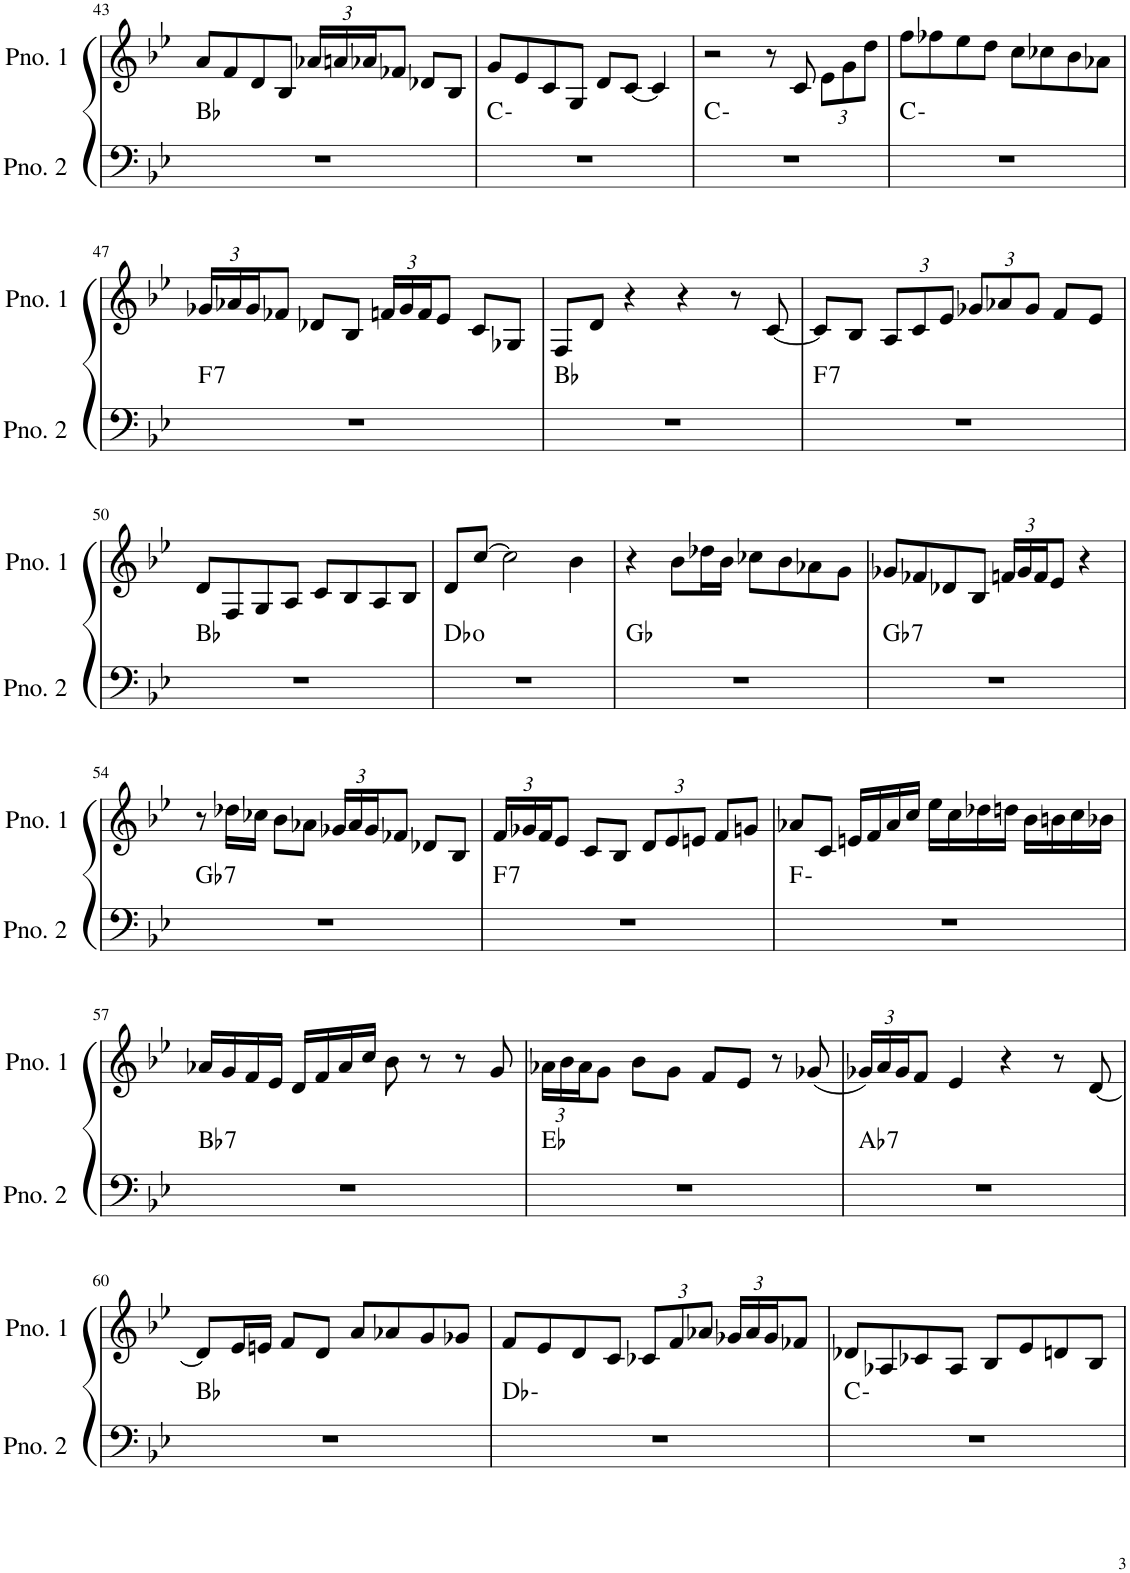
**kern	**harte	**kern
*part2	*part2	*part1
*staff2	*	*staff1
*I"ピアノ 2	*	*I"ピアノ 1
!!LO:PB:g=z
*clefF4	*	*clefG2
*k[b-e-]	*	*k[b-e-]
*M4/4	*	*M4/4
=43	=43	=43
1r	Bb:maj	8a/L
.	.	8f/
.	.	8d/
.	.	8B-/J
*	*	*Xbrackettup
.	.	24a-X/LL
.	.	24an/
.	.	24a-X/J
.	.	8f-X/J
.	.	8d-X/L
.	.	8B-/J
=44	=44	=44
1r	C:min	8g/L
.	.	8e-/
.	.	8c/
.	.	8G/J
.	.	8d/L
.	.	[8c/J
.	.	4c/]
=45	=45	=45
1r	C:min	2r
.	.	8r
.	.	8c/
.	.	12e-\L
.	.	12g\
.	.	12dd\J
=46	=46	=46
1r	C:min	8ff\L
.	.	8ff-X\
.	.	8ee-\
.	.	8dd\J
.	.	8cc\L
.	.	8cc-X\
.	.	8b-\
.	.	8a-X\J
!!LO:LB:g=z
=47	=47	=47
!	!LO:H:kt=7	!
1r	F:7	24g-X/LL
.	.	24a-X/
.	.	24g-/J
.	.	8f-X/J
.	.	8d-X/L
.	.	8B-/J
.	.	24fn/LL
.	.	24g-/
.	.	24f/J
.	.	8e-/J
.	.	8c/L
.	.	8G-X/J
=48	=48	=48
1r	Bb:maj	8F/L
.	.	8d/J
.	.	4r
.	.	4r
.	.	8r
.	.	[8c/
=49	=49	=49
!	!LO:H:kt=7	!
1r	F:7	8c/L]
.	.	8B-/J
.	.	12A/L
.	.	12c/
.	.	12e-/J
.	.	12g-X/L
.	.	12a-X/
.	.	12g-/J
.	.	8f/L
.	.	8e-/J
!!LO:LB:g=z
=50	=50	=50
1r	Bb:maj	8d/L
.	.	8F/
.	.	8G/
.	.	8A/J
.	.	8c/L
.	.	8B-/
.	.	8A/
.	.	8B-/J
=51	=51	=51
1r	Db:dim	8d/L
.	.	[8cc/J
.	.	2cc\]
.	.	4b-\
=52	=52	=52
1r	Gb:maj	4r
.	.	8b-\L
.	.	16dd-X\L
.	.	16b-\JJ
.	.	8cc-X\L
.	.	8b-\
.	.	8a-X\
.	.	8g\J
=53	=53	=53
!	!LO:H:kt=7	!
1r	Gb:7	8g-X/L
.	.	8f-X/
.	.	8d-X/
.	.	8B-/J
.	.	24fn/LL
.	.	24g-/
.	.	24f/J
.	.	8e-/J
.	.	4r
!!LO:LB:g=z
=54	=54	=54
!	!LO:H:kt=7	!
1r	Gb:7	8r
.	.	16dd-X\LL
.	.	16cc-X\JJ
.	.	8b-\L
.	.	8a-X\J
.	.	24g-X/LL
.	.	24a-/
.	.	24g-/J
.	.	8f-X/J
.	.	8d-X/L
.	.	8B-/J
=55	=55	=55
!	!LO:H:kt=7	!
1r	F:7	24f/LL
.	.	24g-X/
.	.	24f/J
.	.	8e-/J
.	.	8c/L
.	.	8B-/J
.	.	12d/L
.	.	12e-/
.	.	12en/J
.	.	8f/L
.	.	8gn/J
=56	=56	=56
1r	F:min	8a-X/L
.	.	8c/J
.	.	16en/LL
.	.	16f/
.	.	16a-/
.	.	16cc/JJ
.	.	16ee-\LL
.	.	16cc\
.	.	16dd-X\
.	.	16ddn\JJ
.	.	16b-\LL
.	.	16bn\
.	.	16cc\
.	.	16b-X\JJ
!!LO:LB:g=z
=57	=57	=57
!	!LO:H:kt=7	!
1r	Bb:7	16a-X/LL
.	.	16g/
.	.	16f/
.	.	16e-/JJ
.	.	16d/LL
.	.	16f/
.	.	16a-/
.	.	16cc/JJ
.	.	8b-\
.	.	8r
.	.	8r
.	.	8g/
=58	=58	=58
1r	Eb:maj	24a-X\LL
.	.	24b-\
.	.	24a-\J
.	.	8g\J
.	.	8b-\L
.	.	8g\J
.	.	8f/L
.	.	8e-/J
.	.	8r
.	.	(8g-X/
=59	=59	=59
!	!LO:H:kt=7	!
1r	Ab:7	24g-X/LL)
.	.	24a/
.	.	24g-/J
.	.	8f/J
.	.	4e-/
.	.	4r
.	.	8r
.	.	[8d/
!!LO:LB:g=z
=60	=60	=60
1r	Bb:maj	8d/L]
.	.	16e-/L
.	.	16en/JJ
.	.	8f/L
.	.	8d/J
.	.	8a/L
.	.	8a-X/
.	.	8g/
.	.	8g-X/J
=61	=61	=61
1r	Db:min	8f/L
.	.	8e-/
.	.	8d/
.	.	8c/J
.	.	12c-X/L
.	.	12f/
.	.	12a-X/J
.	.	24g-X/LL
.	.	24a-/
.	.	24g-/J
.	.	8f-X/J
=62	=62	=62
1r	C:min	8d-X/L
.	.	8A-X/
.	.	8c-X/
.	.	8A-/J
.	.	8B-/L
.	.	8e-/
.	.	8dn/
.	.	8B-/J
=	=	=
*-	*-	*-
